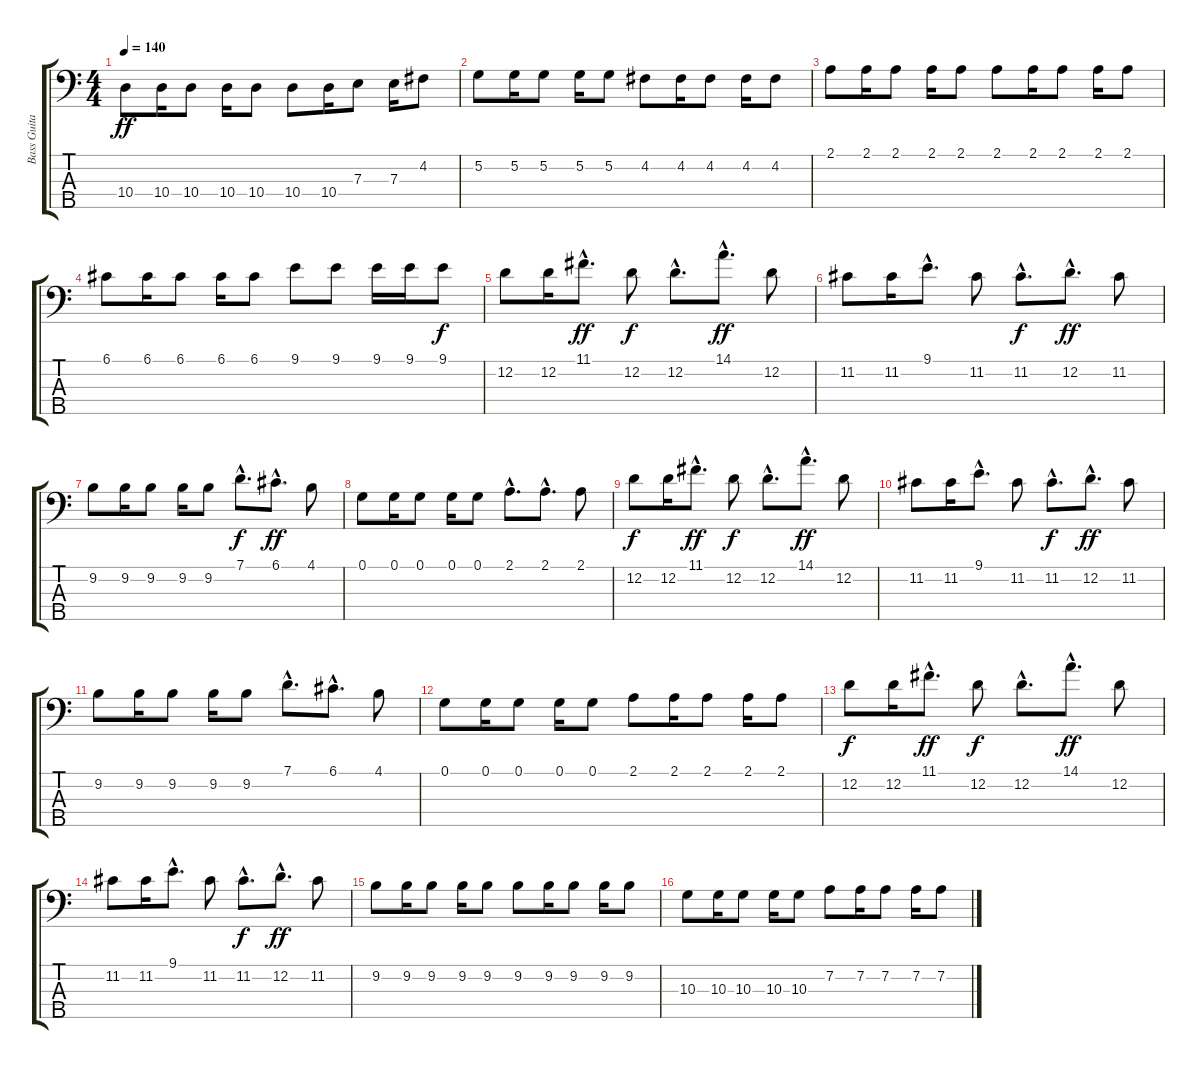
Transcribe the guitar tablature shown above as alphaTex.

\track ("Bass Guitar" "Bass Guita") {instrument electricbassfinger}
\staff {score tabs}
\tuning (G2 D2 A1 E1 B0) {hide}
\ts (4 4)
\tempo 140
\clef f4
\ks c
10.4.8{dy ff} 10.4.16 10.4.8 10.4.16 10.4.8 10.4.8 10.4.16 7.3.8 7.3.16 4.2.8 |
5.2.8 5.2.16 5.2.8 5.2.16 5.2.8 4.2.8 4.2.16 4.2.8 4.2.16 4.2.8 |
2.1.8 2.1.16 2.1.8 2.1.16 2.1.8 2.1.8 2.1.16 2.1.8 2.1.16 2.1.8 |
6.1.8 6.1.16 6.1.8 6.1.16 6.1.8 9.1.8 9.1.8 9.1.16 9.1.16 9.1.8{dy f} |
12.2.8 12.2.16 11.1{hac}.8{d dy ff} 12.2.8{dy f} 12.2{hac}.8{d} 14.1{hac}.8{d dy ff} 12.2.8 |
11.2.8 11.2.16 9.1{hac}.8{d} 11.2.8 11.2{hac}.8{d dy f} 12.2{hac}.8{d dy ff} 11.2.8 |
9.2.8 9.2.16 9.2.8 9.2.16 9.2.8 7.1{hac}.8{d dy f} 6.1{hac}.8{d dy ff} 4.1.8 |
0.1.8 0.1.16 0.1.8 0.1.16 0.1.8 2.1{hac}.8{d} 2.1{hac}.8{d} 2.1.8 |
12.2.8{dy f} 12.2.16 11.1{hac}.8{d dy ff} 12.2.8{dy f} 12.2{hac}.8{d} 14.1{hac}.8{d dy ff} 12.2.8 |
11.2.8 11.2.16 9.1{hac}.8{d} 11.2.8 11.2{hac}.8{d dy f} 12.2{hac}.8{d dy ff} 11.2.8 |
9.2.8 9.2.16 9.2.8 9.2.16 9.2.8 7.1{hac}.8{d} 6.1{hac}.8{d} 4.1.8 |
0.1.8 0.1.16 0.1.8 0.1.16 0.1.8 2.1.8 2.1.16 2.1.8 2.1.16 2.1.8 |
12.2.8{dy f} 12.2.16 11.1{hac}.8{d dy ff} 12.2.8{dy f} 12.2{hac}.8{d} 14.1{hac}.8{d dy ff} 12.2.8 |
11.2.8 11.2.16 9.1{hac}.8{d} 11.2.8 11.2{hac}.8{d dy f} 12.2{hac}.8{d dy ff} 11.2.8 |
9.2.8 9.2.16 9.2.8 9.2.16 9.2.8 9.2.8 9.2.16 9.2.8 9.2.16 9.2.8 |
10.3.8 10.3.16 10.3.8 10.3.16 10.3.8 7.2.8 7.2.16 7.2.8 7.2.16 7.2.8
